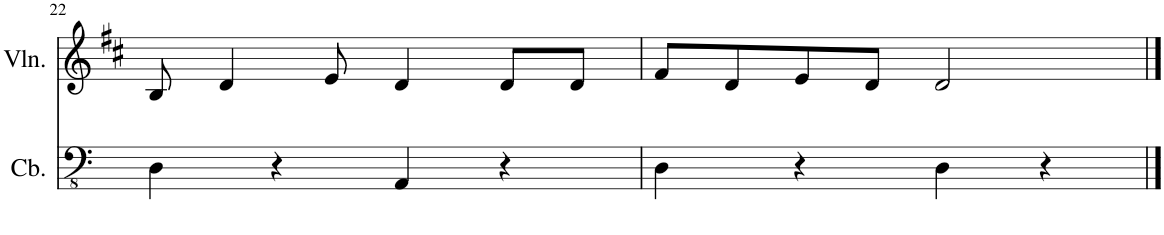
**kern	**kern
*part2	*part1
*staff2	*staff1
*I"Double Bass	*I"Violin
*	*I'Vln.
!!LO:PB:g=z
*clefFv4	*clefG2
*Trd7c12	*
*k[]	*k[f#c#]
*M4/4	*M4/4
*met(c|)	*met(c|)
=22	=22
4DD\	8B/
.	4d/
4r	.
.	8e/
4AAA/	4d/
4r	8d/L
.	8d/J
=23	=23
4DD\	8f#/L
.	8d/
4r	8e/
.	8d/J
4DD\	2d/
4r	.
==	==
*-	*-
